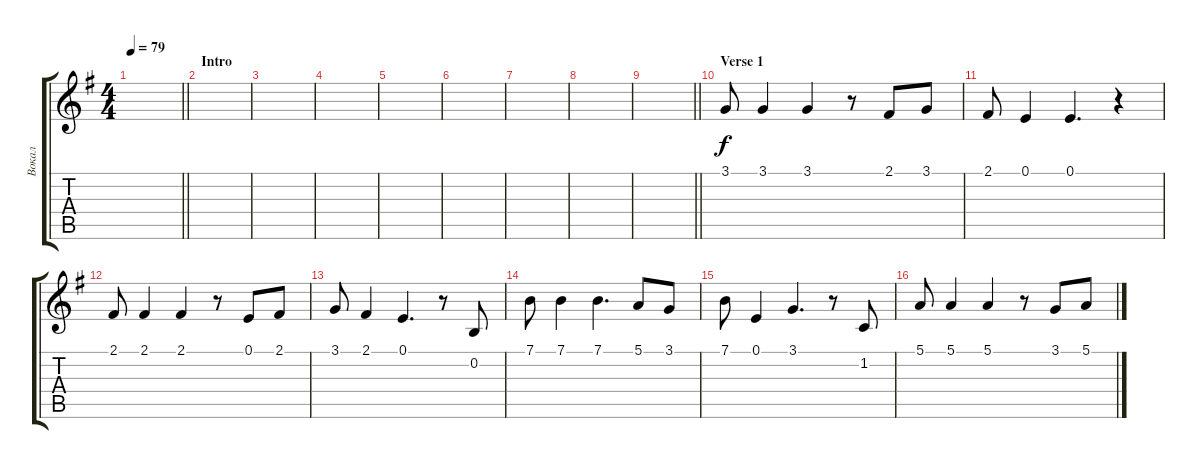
\track ("Вокал" "Вокал") {instrument trumpet}
\staff {score tabs}
\tuning (E4 B3 G3 D3 A2 E2) {hide}
\ts (4 4)
\tempo 79
\clef g2
\barLineRight lightlight
\ks eminor
|
\section ("" "Intro")
|
|
|
|
|
|
|
\barLineRight lightlight
|
\section ("" "Verse 1")
3.1.8 3.1.4 3.1.4 r.8 2.1.8 3.1.8 |
2.1.8 0.1.4 0.1.4{d} r.4 |
2.1.8 2.1.4 2.1.4 r.8 0.1.8 2.1.8 |
3.1.8 2.1.4 0.1.4{d} r.8 0.2.8 |
7.1.8 7.1.4 7.1.4{d} 5.1.8 3.1.8 |
7.1.8 0.1.4 3.1.4{d} r.8 1.2.8 |
5.1.8 5.1.4 5.1.4 r.8 3.1.8 5.1.8
